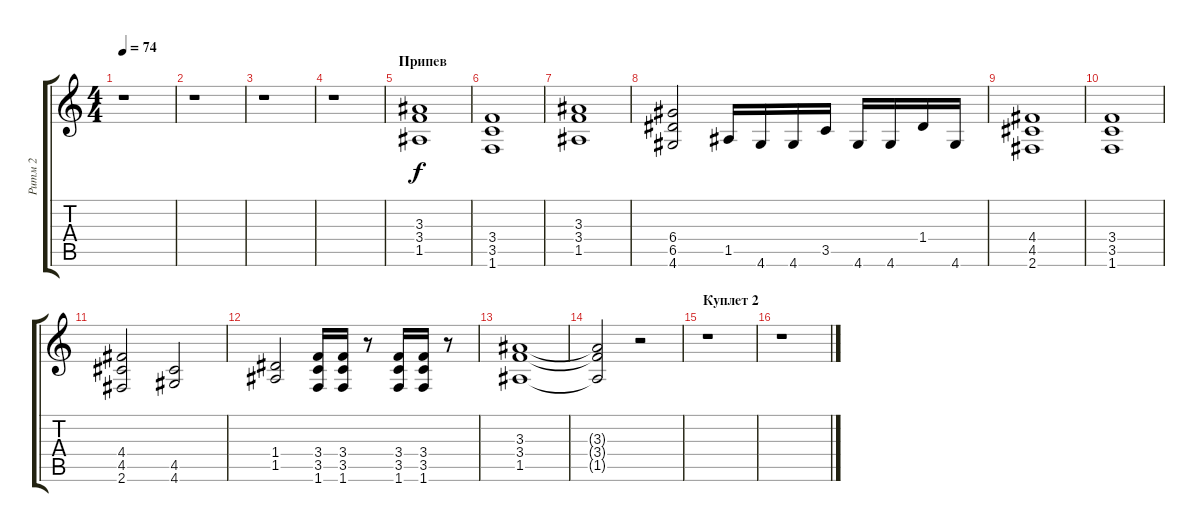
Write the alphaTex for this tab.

\track ("Ритм 2" "Ритм 2") {instrument overdrivenguitar}
\staff {score tabs}
\tuning (E4 B3 G3 D3 A2 E2) {hide}
\ts (4 4)
\tempo 74
\clef g2
\ks c
r.1{dy f} |
r.1 |
r.1 |
r.1 |
\section ("" "Припев")
(3.3 3.4 1.5).1 |
(3.4 3.5 1.6).1 |
(3.3 3.4 1.5).1 |
(6.4 6.5 4.6).2 1.5.16 4.6.16 4.6.16 3.5.16 4.6.16 4.6.16 1.4.16 4.6.16 |
(4.4 4.5 2.6).1 |
(3.4 3.5 1.6).1 |
(4.4 4.5 2.6).2 (4.5 4.6).2 |
(1.4 1.5).2 (3.4 3.5 1.6).16 (3.4 3.5 1.6).16 r.8 (3.4 3.5 1.6).16 (3.4 3.5 1.6).16 r.8 |
(3.3 3.4 1.5).1 |
(3.3{t} 3.4{t} 1.5{t}).2 r.2 |
\section ("" "Куплет 2")
r.1 |
r.1
